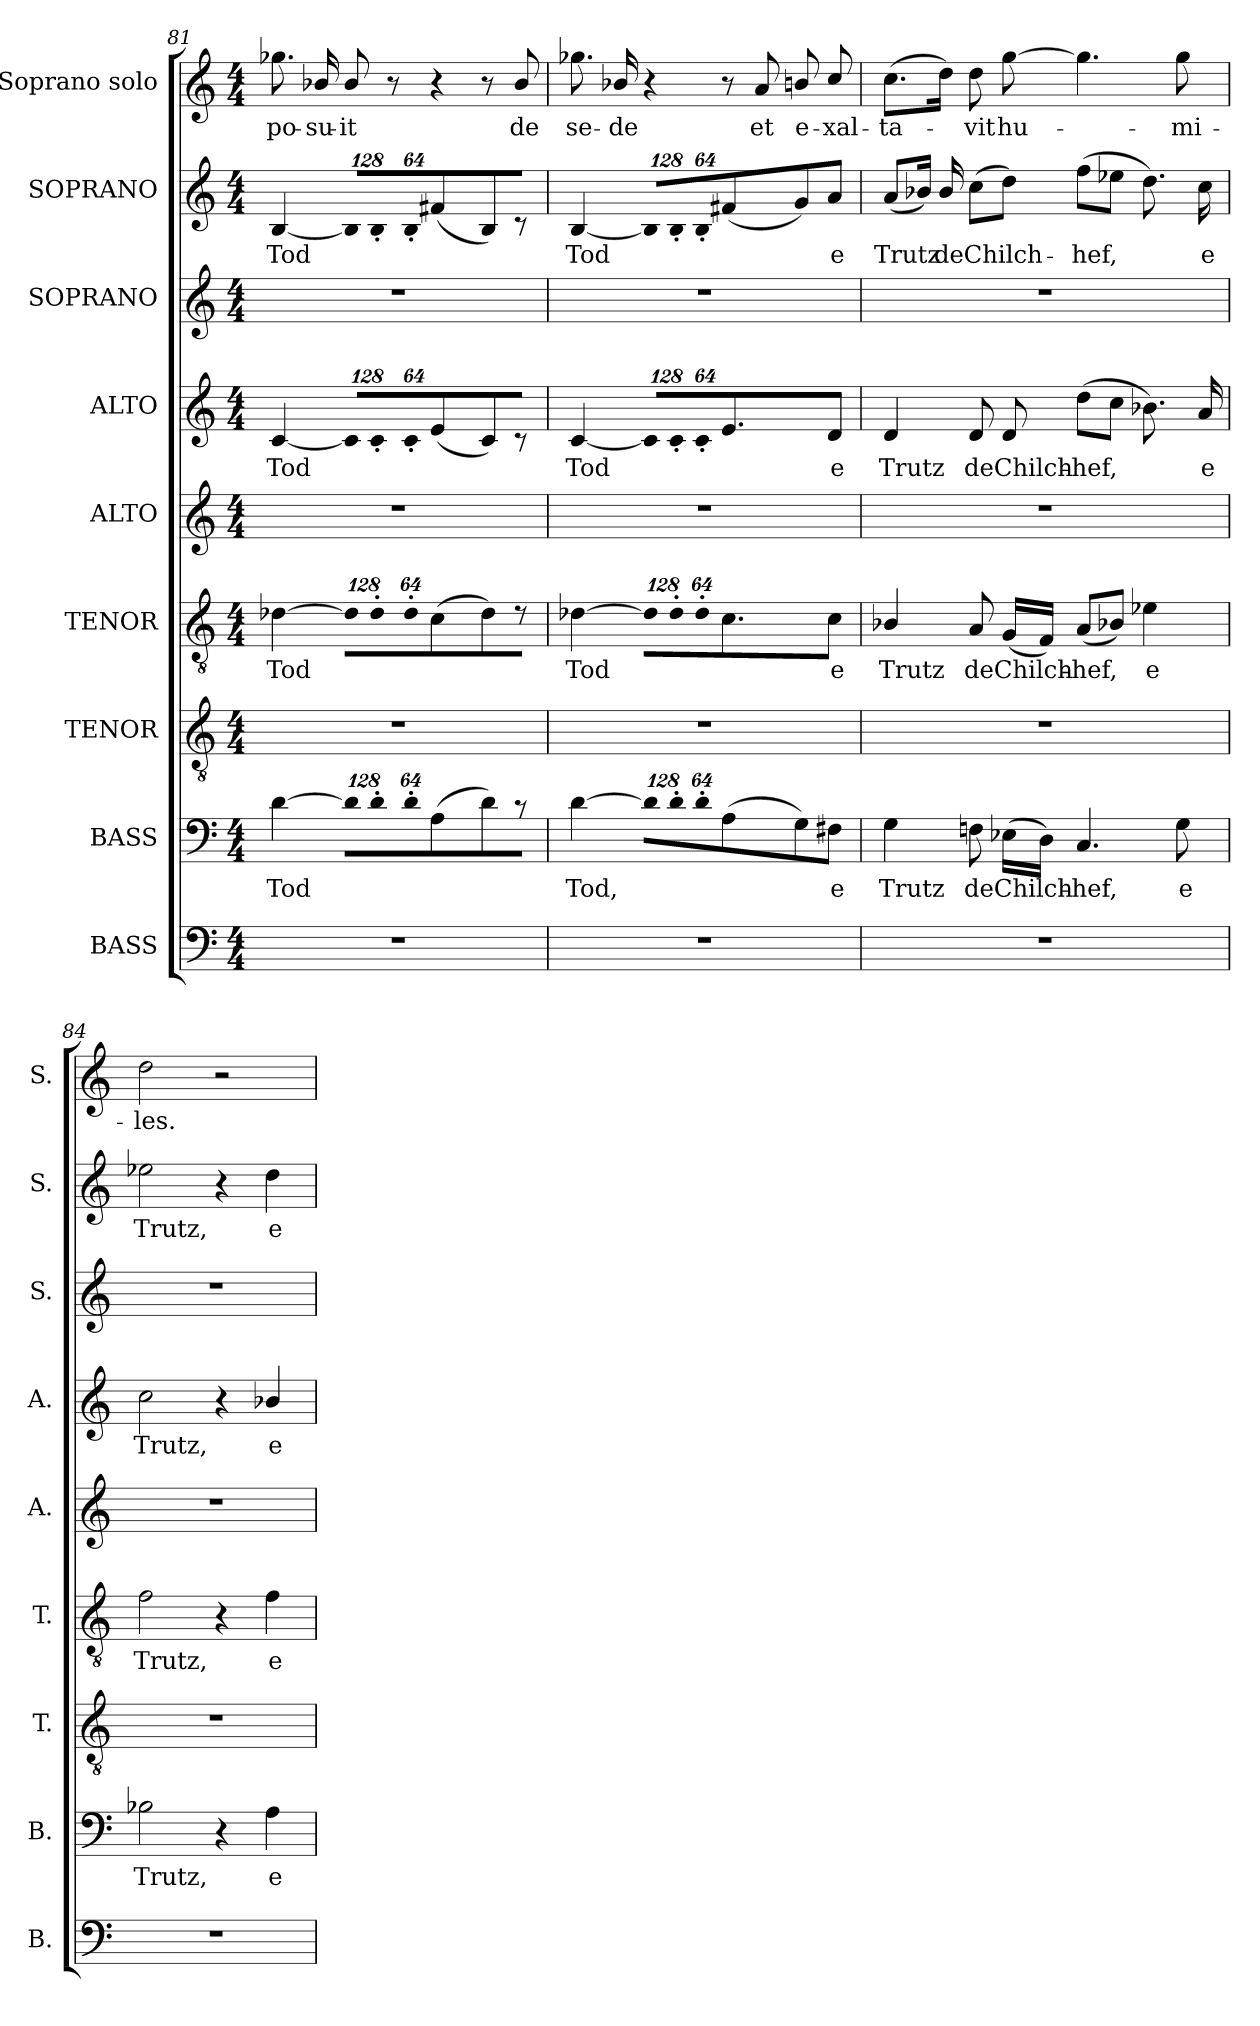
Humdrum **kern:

**kern	**kern	**text	**kern	**kern	**text	**kern	**kern	**text	**kern	**kern	**text	**kern	**text
*part9	*part8	*part8	*part7	*part6	*part6	*part5	*part4	*part4	*part3	*part2	*part2	*part1	*part1
*staff9	*staff8	*staff8	*staff7	*staff6	*staff6	*staff5	*staff4	*staff4	*staff3	*staff2	*staff2	*staff1	*staff1
*I"BASS	*I"BASS	*	*I"TENOR	*I"TENOR	*	*I"ALTO	*I"ALTO	*	*I"SOPRANO	*I"SOPRANO	*	*I"Soprano solo	*
*I'B.	*I'B.	*	*I'T.	*I'T.	*	*I'A.	*I'A.	*	*I'S.	*I'S.	*	*I'S.	*
!!LO:PB:g=z
*clefF4	*clefF4	*	*clefGv2	*clefGv2	*	*clefG2	*clefG2	*	*clefG2	*clefG2	*	*clefG2	*
*	*	*	*ITrd7c12	*ITrd7c12	*	*	*	*	*	*	*	*	*
*k[]	*k[]	*	*k[]	*k[]	*	*k[]	*k[]	*	*k[]	*k[]	*	*k[]	*
*M4/4	*M4/4	*	*M4/4	*M4/4	*	*M4/4	*M4/4	*	*M4/4	*M4/4	*	*M4/4	*
=81	=81	=81	=81	=81	=81	=81	=81	=81	=81	=81	=81	=81	=81
!	!	!LO:LY:b:color=#000000	!	!	!	!	!	!	!	!	!	!	!
!	!	!	!	!	!LO:LY:b:color=#000000	!	!	!	!	!	!	!	!
!	!	!	!	!	!	!	!	!LO:LY:b:color=#000000	!	!	!	!	!
!	!	!	!	!	!	!	!	!	!	!	!LO:LY:b:color=#000000	!	!
!	!	!	!	!	!	!	!	!	!	!	!	!	!LO:LY:b:color=#000000
1r	[>4di\	Tod	1r	[>4D-Xi\	Tod	1r	[<4ci/	Tod	1r	[<4Bi/	Tod	8.gg-Xi\	-po-
!	!	!	!	!	!	!	!	!	!	!	!	!	!LO:LY:b:color=#000000
.	.	.	.	.	.	.	.	.	.	.	.	16b-Xi/	-su-
*	*Xbrackettup	*	*	*	*	*	*	*	*	*	*	*	*
!	!LO:N:vis=8	!	!	!	!	!	!	!	!	!	!	!	!
*	*	*	*	*Xbrackettup	*	*	*	*	*	*	*	*	*
!	!	!	!	!LO:N:vis=8	!	!	!	!	!	!	!	!	!
*	*	*	*	*	*	*	*Xbrackettup	*	*	*	*	*	*
!	!	!	!	!	!	!	!LO:N:vis=8	!	!	!	!	!	!
*	*	*	*	*	*	*	*	*	*	*Xbrackettup	*	*	*
!	!	!	!	!	!	!	!	!	!	!LO:N:vis=8	!	!	!
!	!	!	!	!	!	!	!	!	!	!	!	!	!LO:LY:b:color=#000000
.	1024%85di\L]	.	.	1024%85D-i\L]	.	.	1024%85ci/L]	.	.	1024%85Bi/L]	.	8b-i/	-it
!	!LO:N:vis=8	!	!	!LO:N:vis=8	!	!	!LO:N:vis=8	!	!	!LO:N:vis=8	!	!	!
.	1024%85d'i\	.	.	1024%85D-'i\	.	.	1024%85c'i/	.	.	1024%85B'i/	.	.	.
.	.	.	.	.	.	.	.	.	.	.	.	8r	.
!	!LO:N:vis=8	!	!	!LO:N:vis=8	!	!	!LO:N:vis=8	!	!	!LO:N:vis=8	!	!	!
.	512%43d'i\J	.	.	512%43D-'i\J	.	.	512%43c'i/J	.	.	512%43B'i/J	.	.	.
.	(4Ai\	.	.	(4Ci\	.	.	(4ei/	.	.	(4f#Xi/	.	4r	.
.	8di\)	.	.	8D-i\)	.	.	8ci/)	.	.	8Bi/)	.	8r	.
!	!	!	!	!	!	!	!	!	!	!	!	!	!LO:LY:b:color=#000000
.	8r	.	.	8r	.	.	8r	.	.	8r	.	8b-i/	de
=82	=82	=82	=82	=82	=82	=82	=82	=82	=82	=82	=82	=82	=82
!	!	!LO:LY:b:color=#000000	!	!	!	!	!	!	!	!	!	!	!
!	!	!	!	!	!LO:LY:b:color=#000000	!	!	!	!	!	!	!	!
!	!	!	!	!	!	!	!	!LO:LY:b:color=#000000	!	!	!	!	!
!	!	!	!	!	!	!	!	!	!	!	!LO:LY:b:color=#000000	!	!
!	!	!	!	!	!	!	!	!	!	!	!	!	!LO:LY:b:color=#000000
1r	[>4di\	Tod,	1r	[>4D-Xi\	Tod	1r	[<4ci/	Tod	1r	[<4Bi/	Tod	8.gg-Xi\	se-
!	!	!	!	!	!	!	!	!	!	!	!	!	!LO:LY:b:color=#000000
.	.	.	.	.	.	.	.	.	.	.	.	16b-Xi/	-de
!	!LO:N:vis=8	!	!	!LO:N:vis=8	!	!	!LO:N:vis=8	!	!	!LO:N:vis=8	!	!	!
.	1024%85di\L]	.	.	1024%85D-i\L]	.	.	1024%85ci/L]	.	.	1024%85Bi/L]	.	4r	.
!	!LO:N:vis=8	!	!	!LO:N:vis=8	!	!	!LO:N:vis=8	!	!	!LO:N:vis=8	!	!	!
.	1024%85d'i\	.	.	1024%85D-'i\	.	.	1024%85c'i/	.	.	1024%85B'i/	.	.	.
!	!LO:N:vis=8	!	!	!LO:N:vis=8	!	!	!LO:N:vis=8	!	!	!LO:N:vis=8	!	!	!
.	512%43d'i\J	.	.	512%43D-'i\J	.	.	512%43c'i/J	.	.	512%43B'i/J	.	.	.
.	(4Ai\	.	.	4.Ci\	.	.	4.ei/	.	.	(4f#Xi/	.	8r	.
!	!	!	!	!	!	!	!	!	!	!	!	!	!LO:LY:b:color=#000000
.	.	.	.	.	.	.	.	.	.	.	.	8ai/	et
!	!	!	!	!	!	!	!	!	!	!	!	!	!LO:LY:b:color=#000000
.	8Gi\)	.	.	.	.	.	.	.	.	8gi/)	.	8bni/	e-
!	!	!LO:LY:b:color=#000000	!	!	!	!	!	!	!	!	!	!	!
!	!	!	!	!	!LO:LY:b:color=#000000	!	!	!	!	!	!	!	!
!	!	!	!	!	!	!	!	!LO:LY:b:color=#000000	!	!	!	!	!
!	!	!	!	!	!	!	!	!	!	!	!LO:LY:b:color=#000000	!	!
!	!	!	!	!	!	!	!	!	!	!	!	!	!LO:LY:b:color=#000000
.	8F#Xi\	e	.	8Ci\	e	.	8di/	e	.	8ai/	e	8cci/	-xal-
=83	=83	=83	=83	=83	=83	=83	=83	=83	=83	=83	=83	=83	=83
!	!	!LO:LY:b:color=#000000	!	!	!	!	!	!	!	!	!	!	!
!	!	!	!	!	!LO:LY:b:color=#000000	!	!	!	!	!	!	!	!
!	!	!	!	!	!	!	!	!LO:LY:b:color=#000000	!	!	!	!	!
!	!	!	!	!	!	!	!	!	!	!	!LO:LY:b:color=#000000	!	!
!	!	!	!	!	!	!	!	!	!	!	!	!	!LO:LY:b:color=#000000
1r	4Gi\	Trutz	1r	4BB-Xi/	Trutz	1r	4di/	Trutz	1r	(8ai/L	Trutz	(8.cci\L	-ta-
.	.	.	.	.	.	.	.	.	.	16b-Xi/Jk)	.	.	.
!	!	!	!	!	!	!	!	!	!	!	!LO:LY:b:color=#000000	!	!
.	.	.	.	.	.	.	.	.	.	16b-i/	de	16ddi\Jk)	.
!	!	!LO:LY:b:color=#000000	!	!	!	!	!	!	!	!	!	!	!
!	!	!	!	!	!LO:LY:b:color=#000000	!	!	!	!	!	!	!	!
!	!	!	!	!	!	!	!	!LO:LY:b:color=#000000	!	!	!	!	!
!	!	!	!	!	!	!	!	!	!	!	!LO:LY:b:color=#000000	!	!
!	!	!	!	!	!	!	!	!	!	!	!	!	!LO:LY:b:color=#000000
.	8Fni\	de	.	8AAi/	de	.	8di/	de	.	(8cci\L	Chilch-	8ddi\	-vit
!	!	!LO:LY:b:color=#000000	!	!	!	!	!	!	!	!	!	!	!
!	!	!	!	!	!LO:LY:b:color=#000000	!	!	!	!	!	!	!	!
!	!	!	!	!	!	!	!	!LO:LY:b:color=#000000	!	!	!	!	!
!	!	!	!	!	!	!	!	!	!	!	!	!	!LO:LY:b:color=#000000
.	(16E-Xi\LL	Chilch-	.	(16GGi/LL	Chilch-	.	8di/	Chilch-	.	8ddi\J)	.	[>8ggi\	hu-
.	16Di\JJ)	.	.	16FFi/JJ)	.	.	.	.	.	.	.	.	.
!	!	!LO:LY:b:color=#000000	!	!	!	!	!	!	!	!	!	!	!
!	!	!	!	!	!LO:LY:b:color=#000000	!	!	!	!	!	!	!	!
!	!	!	!	!	!	!	!	!LO:LY:b:color=#000000	!	!	!	!	!
!	!	!	!	!	!	!	!	!	!	!	!LO:LY:b:color=#000000	!	!
.	4.Ci/	-hef,	.	(8AAi/L	-hef,	.	(8ddi\L	-hef,	.	(8ffi\L	-hef,	4.ggi\]	.
.	.	.	.	8BB-Xi/J)	.	.	8cci\J	.	.	8ee-Xi\J	.	.	.
!	!	!	!	!	!LO:LY:b:color=#000000	!	!	!	!	!	!	!	!
.	.	.	.	4E-Xi\	e	.	8.b-Xi\)	.	.	8.ddi\)	.	.	.
!	!	!LO:LY:b:color=#000000	!	!	!	!	!	!	!	!	!	!	!
!	!	!	!	!	!	!	!	!	!	!	!	!	!LO:LY:b:color=#000000
.	8Gi\	e	.	.	.	.	.	.	.	.	.	8ggi\	-mi-
!	!	!	!	!	!	!	!	!LO:LY:b:color=#000000	!	!	!	!	!
!	!	!	!	!	!	!	!	!	!	!	!LO:LY:b:color=#000000	!	!
.	.	.	.	.	.	.	16ai/	e	.	16cci\	e	.	.
=84	=84	=84	=84	=84	=84	=84	=84	=84	=84	=84	=84	=84	=84
!	!	!LO:LY:b:color=#000000	!	!	!	!	!	!	!	!	!	!	!
!	!	!	!	!	!LO:LY:b:color=#000000	!	!	!	!	!	!	!	!
!	!	!	!	!	!	!	!	!LO:LY:b:color=#000000	!	!	!	!	!
!	!	!	!	!	!	!	!	!	!	!	!LO:LY:b:color=#000000	!	!
!	!	!	!	!	!	!	!	!	!	!	!	!	!LO:LY:b:color=#000000
1r	2B-Xi\	Trutz,	1r	2Fi\	Trutz,	1r	2cci\	Trutz,	1r	2ee-Xi\	Trutz,	2ddi\	-les.
.	4r	.	.	4r	.	.	4r	.	.	4r	.	2r	.
!	!	!LO:LY:b:color=#000000	!	!	!	!	!	!	!	!	!	!	!
!	!	!	!	!	!LO:LY:b:color=#000000	!	!	!	!	!	!	!	!
!	!	!	!	!	!	!	!	!LO:LY:b:color=#000000	!	!	!	!	!
!	!	!	!	!	!	!	!	!	!	!	!LO:LY:b:color=#000000	!	!
.	4Ai\	e	.	4Fi\	e	.	4b-Xi/	e	.	4ddi\	e	.	.
=	=	=	=	=	=	=	=	=	=	=	=	=	=
*-	*-	*-	*-	*-	*-	*-	*-	*-	*-	*-	*-	*-	*-
